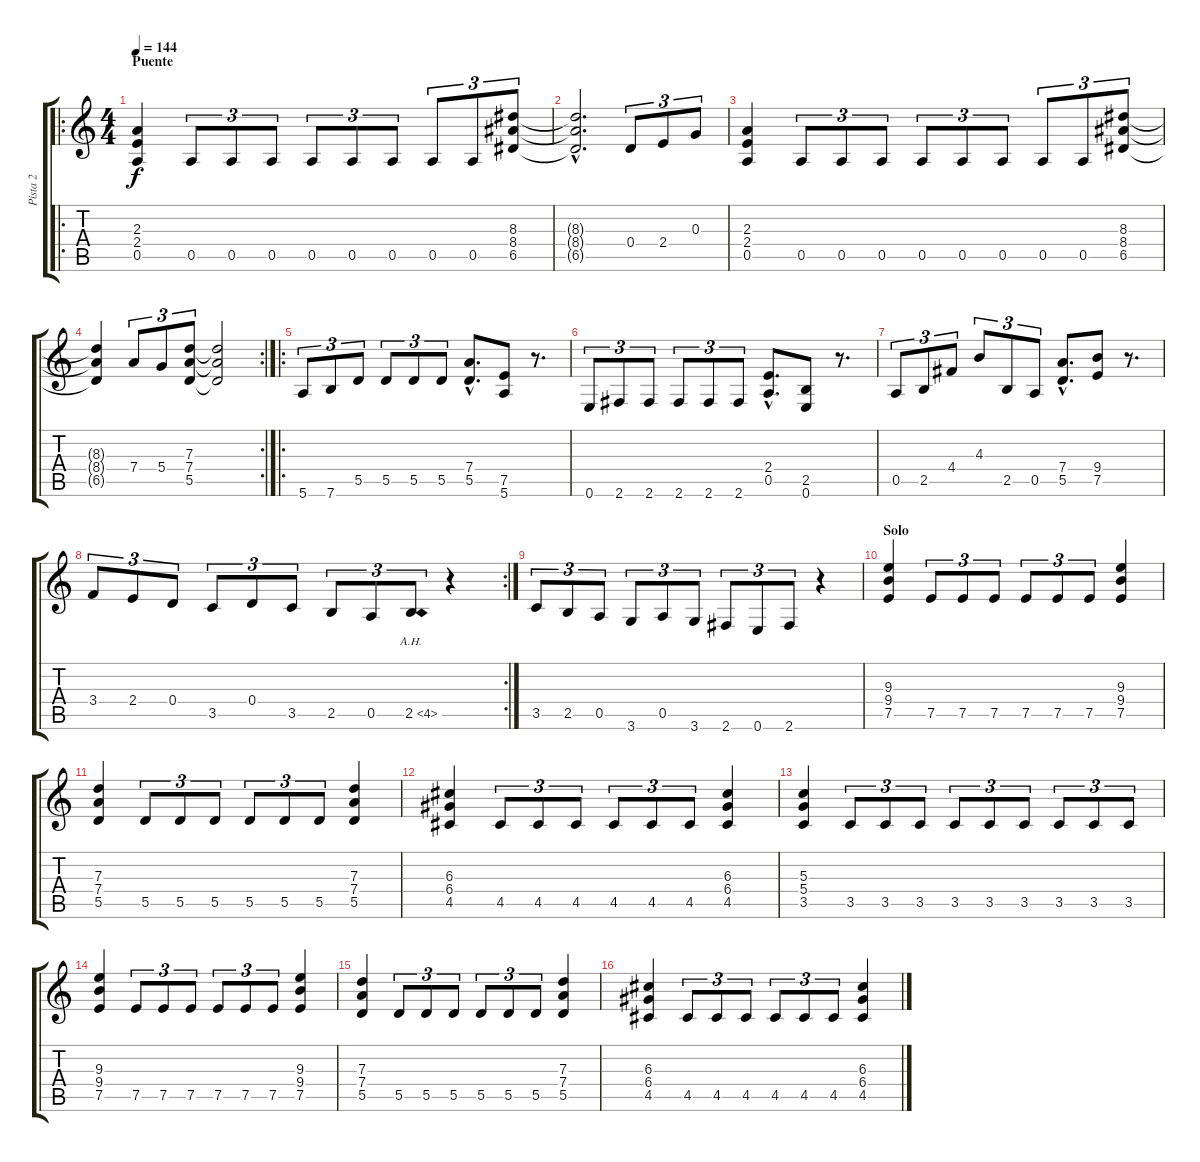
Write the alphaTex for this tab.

\track ("Pista 2" "Pista 2") {instrument distortionguitar}
\staff {score tabs}
\tuning (E4 B3 G3 D3 A2 E2) {hide}
\ro
\ts (4 4)
\section ("" "Puente")
\tempo 144
\clef g2
\ks c
(2.3 2.4 0.5).4{dy f} 0.5.8{tu (3 2)} 0.5.8{tu (3 2)} 0.5.8{tu (3 2)} 0.5.8{tu (3 2)} 0.5.8{tu (3 2)} 0.5.8{tu (3 2)} 0.5.8{tu (3 2)} 0.5.8{tu (3 2)} (8.3 8.4 6.5).8{tu (3 2)} |
(8.3{hac t} 8.4{hac t} 6.5{hac t}).2{d} 0.4.8{tu (3 2)} 2.4.8{tu (3 2)} 0.3.8{tu (3 2)} |
(2.3 2.4 0.5).4 0.5.8{tu (3 2)} 0.5.8{tu (3 2)} 0.5.8{tu (3 2)} 0.5.8{tu (3 2)} 0.5.8{tu (3 2)} 0.5.8{tu (3 2)} 0.5.8{tu (3 2)} 0.5.8{tu (3 2)} (8.3 8.4 6.5).8{tu (3 2)} |
\rc 2
(8.3{t} 8.4{t} 6.5{t}).4 7.4.8{tu (3 2)} 5.4.8{tu (3 2)} (7.3 7.4 5.5).8{tu (3 2)} (7.3{t} 7.4{t} 5.5{t}).2 |
\ro
5.6.8{tu (3 2)} 7.6.8{tu (3 2)} 5.5.8{tu (3 2)} 5.5.8{tu (3 2)} 5.5.8{tu (3 2)} 5.5.8{tu (3 2)} (7.4{hac} 5.5{hac}).8{d} (7.5 5.6).8 r.8{d} |
0.6.8{tu (3 2)} 2.6.8{tu (3 2)} 2.6.8{tu (3 2)} 2.6.8{tu (3 2)} 2.6.8{tu (3 2)} 2.6.8{tu (3 2)} (2.4{hac} 0.5{hac}).8{d} (2.5 0.6).8 r.8{d} |
0.5.8{tu (3 2)} 2.5.8{tu (3 2)} 4.4.8{tu (3 2)} 4.3.8{tu (3 2)} 2.5.8{tu (3 2)} 0.5.8{tu (3 2)} (7.4{hac} 5.5{hac}).8{d} (9.4 7.5).8 r.8{d} |
\rc 2
3.4.8{tu (3 2)} 2.4.8{tu (3 2)} 0.4.8{tu (3 2)} 3.5.8{tu (3 2)} 0.4.8{tu (3 2)} 3.5.8{tu (3 2)} 2.5.8{tu (3 2)} 0.5.8{tu (3 2)} 2.5{ah 2}.8{tu (3 2)} r.4 |
3.5.8{tu (3 2)} 2.5.8{tu (3 2)} 0.5.8{tu (3 2)} 3.6.8{tu (3 2)} 0.5.8{tu (3 2)} 3.6.8{tu (3 2)} 2.6.8{tu (3 2)} 0.6.8{tu (3 2)} 2.6.8{tu (3 2)} r.4 |
\section ("" "Solo")
(9.3 9.4 7.5).4 7.5.8{tu (3 2)} 7.5.8{tu (3 2)} 7.5.8{tu (3 2)} 7.5.8{tu (3 2)} 7.5.8{tu (3 2)} 7.5.8{tu (3 2)} (9.3 9.4 7.5).4 |
(7.3 7.4 5.5).4 5.5.8{tu (3 2)} 5.5.8{tu (3 2)} 5.5.8{tu (3 2)} 5.5.8{tu (3 2)} 5.5.8{tu (3 2)} 5.5.8{tu (3 2)} (7.3 7.4 5.5).4 |
(6.3 6.4 4.5).4 4.5.8{tu (3 2)} 4.5.8{tu (3 2)} 4.5.8{tu (3 2)} 4.5.8{tu (3 2)} 4.5.8{tu (3 2)} 4.5.8{tu (3 2)} (6.3 6.4 4.5).4 |
(5.3 5.4 3.5).4 3.5.8{tu (3 2)} 3.5.8{tu (3 2)} 3.5.8{tu (3 2)} 3.5.8{tu (3 2)} 3.5.8{tu (3 2)} 3.5.8{tu (3 2)} 3.5.8{tu (3 2)} 3.5.8{tu (3 2)} 3.5.8{tu (3 2)} |
(9.3 9.4 7.5).4 7.5.8{tu (3 2)} 7.5.8{tu (3 2)} 7.5.8{tu (3 2)} 7.5.8{tu (3 2)} 7.5.8{tu (3 2)} 7.5.8{tu (3 2)} (9.3 9.4 7.5).4 |
(7.3 7.4 5.5).4 5.5.8{tu (3 2)} 5.5.8{tu (3 2)} 5.5.8{tu (3 2)} 5.5.8{tu (3 2)} 5.5.8{tu (3 2)} 5.5.8{tu (3 2)} (7.3 7.4 5.5).4 |
(6.3 6.4 4.5).4 4.5.8{tu (3 2)} 4.5.8{tu (3 2)} 4.5.8{tu (3 2)} 4.5.8{tu (3 2)} 4.5.8{tu (3 2)} 4.5.8{tu (3 2)} (6.3 6.4 4.5).4
